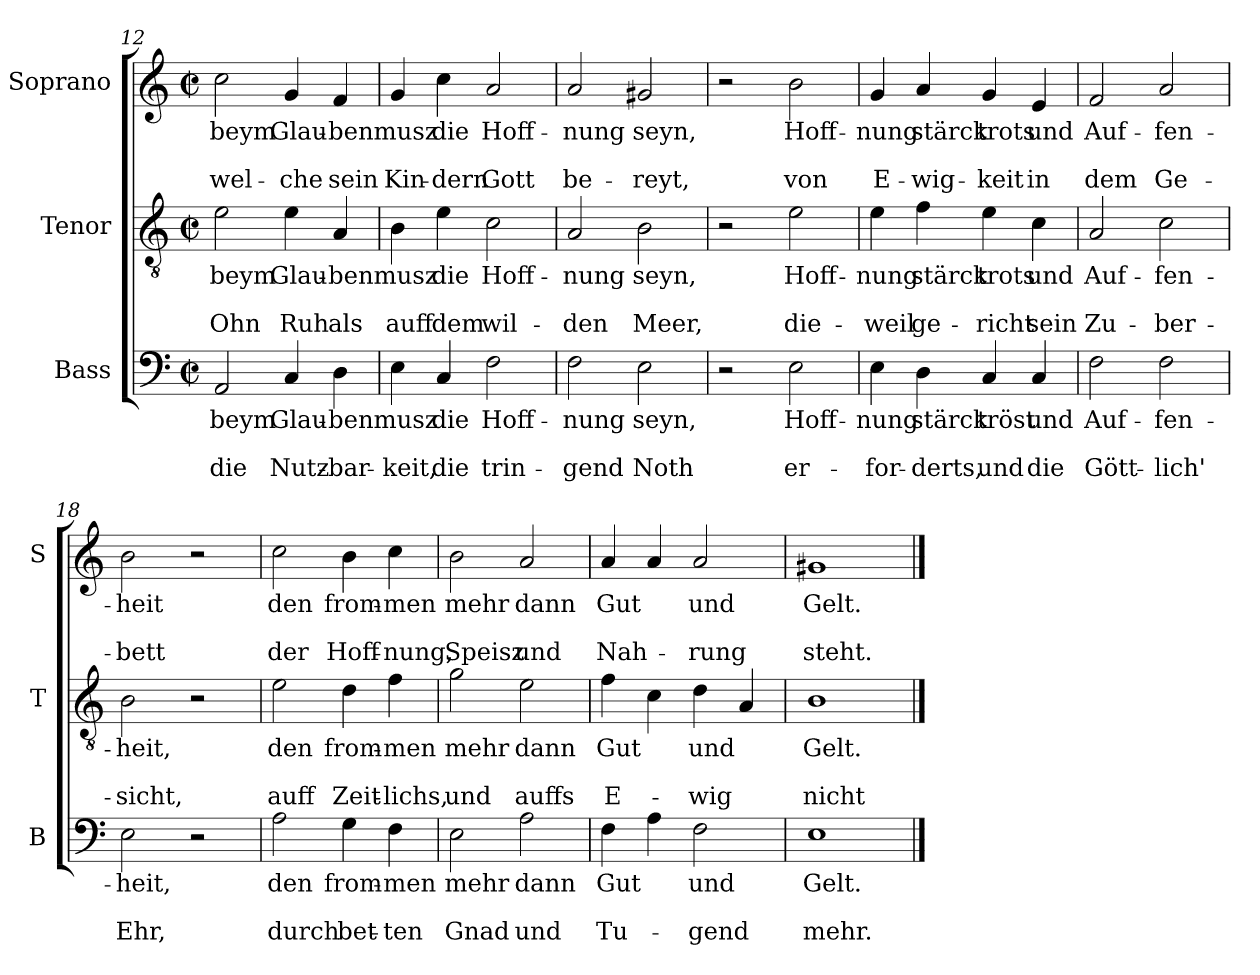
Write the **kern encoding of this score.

**kern	**text	**text	**text	**kern	**text	**text	**text	**kern	**text	**text	**text
*part3	*part3	*part3	*part3	*part2	*part2	*part2	*part2	*part1	*part1	*part1	*part1
*staff3	*staff3	*staff3	*staff3	*staff2	*staff2	*staff2	*staff2	*staff1	*staff1	*staff1	*staff1
*I"Bass	*	*	*	*I"Tenor	*	*	*	*I"Soprano	*	*	*
*I'B	*	*	*	*I'T	*	*	*	*I'S	*	*	*
*clefF4	*	*	*	*clefGv2	*	*	*	*clefG2	*	*	*
*k[]	*	*	*	*k[]	*	*	*	*k[]	*	*	*
*C:	*	*	*	*C:	*	*	*	*C:	*	*	*
*M2/2	*	*	*	*M2/2	*	*	*	*M2/2	*	*	*
*met(c|)	*	*	*	*met(c|)	*	*	*	*met(c|)	*	*	*
=12	=12	=12	=12	=12	=12	=12	=12	=12	=12	=12	=12
!	!LO:LY:b	!	!LO:LY:b	!	!LO:LY:b	!	!LO:LY:b	!	!LO:LY:b	!	!LO:LY:b
2AA/	beym	.	die	2e\	beym	.	Ohn	2cc\	beym	.	wel-
!	!LO:LY:b	!	!LO:LY:b	!	!LO:LY:b	!	!LO:LY:b	!	!LO:LY:b	!	!LO:LY:b
4C/	Glau-	.	Nutz-	4e\	Glau-	.	Ruh	4g/	Glau-	.	-che
!	!LO:LY:b	!	!LO:LY:b	!	!LO:LY:b	!	!LO:LY:b	!	!LO:LY:b	!	!LO:LY:b
4D\	-ben	.	-bar-	4A/	-ben	.	als	4f/	-ben	.	sein
=13	=13	=13	=13	=13	=13	=13	=13	=13	=13	=13	=13
!	!LO:LY:b	!	!LO:LY:b	!	!LO:LY:b	!	!LO:LY:b	!	!LO:LY:b	!	!LO:LY:b
4E\	musz	.	-keit,	4B\	musz	.	auff	4g/	musz	.	Kin-
!	!LO:LY:b	!	!LO:LY:b	!	!LO:LY:b	!	!LO:LY:b	!	!LO:LY:b	!	!LO:LY:b
4C/	die	.	die	4e\	die	.	dem	4cc\	die	.	-dern
!	!LO:LY:b	!	!LO:LY:b	!	!LO:LY:b	!	!LO:LY:b	!	!LO:LY:b	!	!LO:LY:b
2F\	Hoff-	.	trin-	2c\	Hoff-	.	wil-	2a/	Hoff-	.	Gott
=14	=14	=14	=14	=14	=14	=14	=14	=14	=14	=14	=14
!	!LO:LY:b	!	!LO:LY:b	!	!LO:LY:b	!	!LO:LY:b	!	!LO:LY:b	!	!LO:LY:b
2F\	-nung	.	-gend	2A/	-nung	.	-den	2a/	-nung	.	be-
!	!LO:LY:b	!	!LO:LY:b	!	!LO:LY:b	!	!LO:LY:b	!	!LO:LY:b	!	!LO:LY:b
2E\	seyn,	.	Noth	2B\	seyn,	.	Meer,	2g#X/	seyn,	.	-reyt,
=15	=15	=15	=15	=15	=15	=15	=15	=15	=15	=15	=15
2r	.	.	.	2r	.	.	.	2r	.	.	.
!	!LO:LY:b	!	!LO:LY:b	!	!LO:LY:b	!	!LO:LY:b	!	!LO:LY:b	!	!LO:LY:b
2E\	Hoff-	.	er-	2e\	Hoff-	.	die-	2b\	Hoff-	.	von
=16	=16	=16	=16	=16	=16	=16	=16	=16	=16	=16	=16
!	!LO:LY:b	!	!LO:LY:b	!	!LO:LY:b	!	!LO:LY:b	!	!LO:LY:b	!	!LO:LY:b
4E\	-nung	.	-for-	4e\	-nung	.	-weil	4g/	-nung	.	E-
!	!LO:LY:b	!	!LO:LY:b	!	!LO:LY:b	!	!LO:LY:b	!	!LO:LY:b	!	!LO:LY:b
4D\	stärck	.	-derts,	4f\	stärck	.	ge-	4a/	stärck	.	-wig-
!	!LO:LY:b	!	!LO:LY:b	!	!LO:LY:b	!	!LO:LY:b	!	!LO:LY:b	!	!LO:LY:b
4C/	tröst	.	und	4e\	trots	.	-richt	4g/	trots	.	-keit
!	!LO:LY:b	!	!LO:LY:b	!	!LO:LY:b	!	!LO:LY:b	!	!LO:LY:b	!	!LO:LY:b
4C/	und	.	die	4c\	und	.	sein	4e/	und	.	in
!!LO:LB:g=z
=17	=17	=17	=17	=17	=17	=17	=17	=17	=17	=17	=17
!	!LO:LY:b	!	!LO:LY:b	!	!LO:LY:b	!	!LO:LY:b	!	!LO:LY:b	!	!LO:LY:b
2F\	Auf-	.	Gött-	2A/	Auf-	.	Zu-	2f/	Auf-	.	dem
!	!LO:LY:b	!	!LO:LY:b	!	!LO:LY:b	!	!LO:LY:b	!	!LO:LY:b	!	!LO:LY:b
2F\	-fen-	.	-lich'	2c\	-fen-	.	-ber-	2a/	-fen-	.	Ge-
=18	=18	=18	=18	=18	=18	=18	=18	=18	=18	=18	=18
!	!LO:LY:b	!	!LO:LY:b	!	!LO:LY:b	!	!LO:LY:b	!	!LO:LY:b	!	!LO:LY:b
2E\	-heit,	.	Ehr,	2B\	-heit,	.	-sicht,	2b\	-heit	.	-bett
2r	.	.	.	2r	.	.	.	2r	.	.	.
=19	=19	=19	=19	=19	=19	=19	=19	=19	=19	=19	=19
!	!LO:LY:b	!	!LO:LY:b	!	!LO:LY:b	!	!LO:LY:b	!	!LO:LY:b	!	!LO:LY:b
2A\	den	.	durch	2e\	den	.	auff	2cc\	den	.	der
!	!LO:LY:b	!	!LO:LY:b	!	!LO:LY:b	!	!LO:LY:b	!	!LO:LY:b	!	!LO:LY:b
4G\	from-	.	bet-	4d\	from-	.	Zeit-	4b\	from-	.	Hoff-
!	!LO:LY:b	!	!LO:LY:b	!	!LO:LY:b	!	!LO:LY:b	!	!LO:LY:b	!	!LO:LY:b
4F\	-men	.	-ten	4f\	-men	.	-lichs,	4cc\	-men	.	-nung,
=20	=20	=20	=20	=20	=20	=20	=20	=20	=20	=20	=20
!	!LO:LY:b	!	!LO:LY:b	!	!LO:LY:b	!	!LO:LY:b	!	!LO:LY:b	!	!LO:LY:b
2E\	mehr	.	Gnad	2g\	mehr	.	und	2b\	mehr	.	Speisz
!	!LO:LY:b	!	!LO:LY:b	!	!LO:LY:b	!	!LO:LY:b	!	!LO:LY:b	!	!LO:LY:b
2A\	dann	.	und	2e\	dann	.	auffs	2a/	dann	.	und
=21	=21	=21	=21	=21	=21	=21	=21	=21	=21	=21	=21
!	!LO:LY:b	!	!LO:LY:b	!	!LO:LY:b	!	!LO:LY:b	!	!LO:LY:b	!	!LO:LY:b
4F\	Gut	.	Tu-	4f\	Gut	.	E-	4a/	Gut	.	Nah-
4A\	.	.	.	4c\	.	.	.	4a/	.	.	.
!	!LO:LY:b	!	!LO:LY:b	!	!LO:LY:b	!	!LO:LY:b	!	!LO:LY:b	!	!LO:LY:b
2F\	und	.	-gend	4d\	und	.	-wig	2a/	und	.	-rung
.	.	.	.	4A/	.	.	.	.	.	.	.
=22	=22	=22	=22	=22	=22	=22	=22	=22	=22	=22	=22
!	!LO:LY:b	!	!LO:LY:b	!	!LO:LY:b	!	!LO:LY:b	!	!LO:LY:b	!	!LO:LY:b
1E	Gelt.	.	mehr.	1B	Gelt.	.	nicht	1g#X	Gelt.	.	steht.
==	==	==	==	==	==	==	==	==	==	==	==
*-	*-	*-	*-	*-	*-	*-	*-	*-	*-	*-	*-
